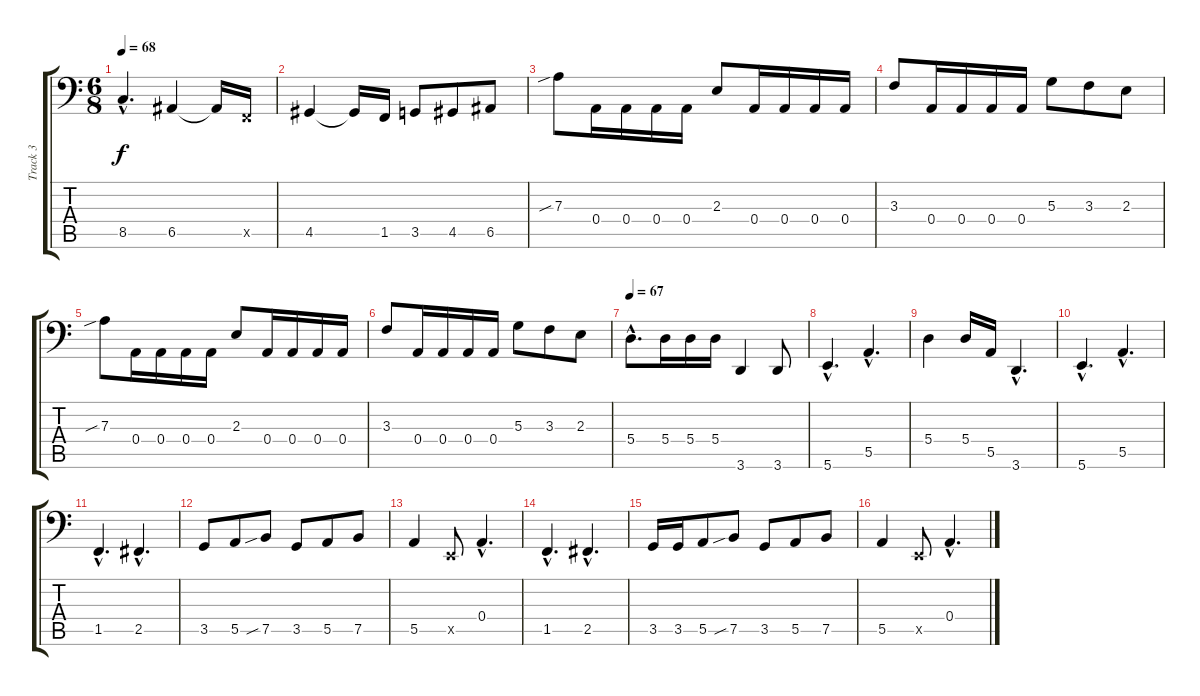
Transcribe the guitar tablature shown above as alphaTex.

\track ("Track 3" "Track 3") {instrument electricbassfinger}
\staff {score tabs}
\tuning (C3 G2 D2 A1 E1 B0) {hide}
\ts (6 8)
\tempo 68
\clef f4
\ks c
8.5{hac}.4{d dy f} 6.5.4 6.5{t}.16 1.5{x}.16 |
4.5.4 4.5{t}.16 1.5.16 3.5.8 4.5.8 6.5.8 |
7.3{sib}.8 0.4.16 0.4.16 0.4.16 0.4.16 2.3.8 0.4.16 0.4.16 0.4.16 0.4.16 |
3.3.8 0.4.16 0.4.16 0.4.16 0.4.16 5.3.8 3.3.8 2.3.8 |
7.3{sib}.8 0.4.16 0.4.16 0.4.16 0.4.16 2.3.8 0.4.16 0.4.16 0.4.16 0.4.16 |
3.3.8 0.4.16 0.4.16 0.4.16 0.4.16 5.3.8 3.3.8 2.3.8 |
\tempo 67
5.4{hac}.8{d} 5.4.16 5.4.16 5.4.16 3.6.4 3.6.8 |
5.6{hac}.4{d} 5.5{hac}.4{d} |
5.4.4 5.4.16 5.5.16 3.6{hac}.4{d} |
5.6{hac}.4{d} 5.5{hac}.4{d} |
1.5{hac}.4{d} 2.5{hac}.4{d} |
3.5.8 5.5.8 7.5{sib}.8 3.5.8 5.5.8 7.5.8 |
5.5.4 0.5{x}.8 0.4{hac}.4{d} |
1.5{hac}.4{d} 2.5{hac}.4{d} |
3.5.16 3.5.16 5.5.8 7.5{sib}.8 3.5.8 5.5.8 7.5.8 |
5.5.4 0.5{x}.8 0.4{hac}.4{d}
